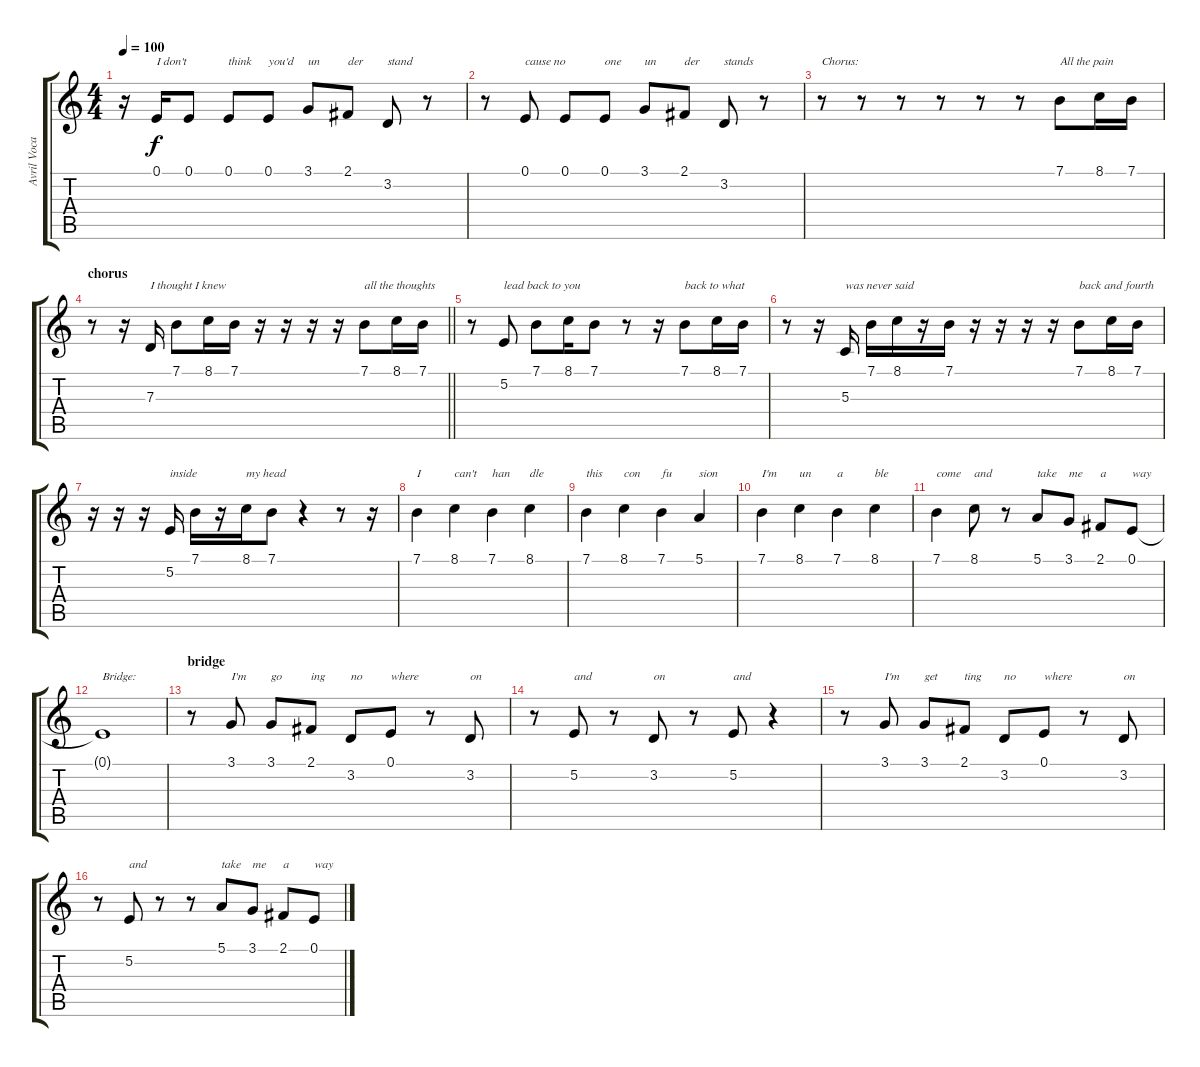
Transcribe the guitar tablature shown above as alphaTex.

\track ("Avril Vocals" "Avril Voca") {instrument oboe}
\staff {score tabs}
\tuning (E4 B3 G3 D3 A2 D2) {hide}
\ts (4 4)
\tempo 100
\clef g2
\ks c
r.16{dy f} 0.1.16{txt "I don't"} 0.1.8 0.1.8{txt "think"} 0.1.8{txt "you'd"} 3.1.8{txt "un"} 2.1.8{txt "der"} 3.2.8{txt "stand"} r.8 |
r.8 0.1.8{txt "cause no"} 0.1.8 0.1.8{txt "one"} 3.1.8{txt "un"} 2.1.8{txt "der"} 3.2.8{txt "stands"} r.8 |
r.8{txt "Chorus:"} r.8 r.8 r.8 r.8 r.8 7.1.8{txt "All the pain"} 8.1.16 7.1.16 |
\section ("" "chorus")
\barLineRight lightlight
r.8 r.16 7.3.16{txt "I thought I knew"} 7.1.8 8.1.16 7.1.16 r.16 r.16 r.16 r.16 7.1.8{txt "all the thoughts"} 8.1.16 7.1.16 |
r.8 5.2.8{txt "lead back to you"} 7.1.8 8.1.16 7.1.8 r.8 r.16 7.1.8{txt "back to what"} 8.1.16 7.1.16 |
r.8 r.16 5.3.16{txt "was never said"} 7.1.16 8.1.16 r.16 7.1.16 r.16 r.16 r.16 r.16 7.1.8{txt "back and fourth"} 8.1.16 7.1.16 |
r.16 r.16 r.16 5.2.16{txt "inside"} 7.1.16 r.16 8.1.16{txt "my head"} 7.1.8 r.4 r.8 r.16 |
7.1.4{txt "I"} 8.1.4{txt "can't"} 7.1.4{txt "han"} 8.1.4{txt "dle"} |
7.1.4{txt "this"} 8.1.4{txt "con"} 7.1.4{txt "fu"} 5.1.4{txt "sion"} |
7.1.4{txt "I'm"} 8.1.4{txt "un"} 7.1.4{txt "a"} 8.1.4{txt "ble"} |
7.1.4{txt "come"} 8.1.8{txt "and"} r.8 5.1.8{txt "take"} 3.1.8{txt "me"} 2.1.8{txt "a"} 0.1.8{txt "way"} |
0.1{t}.1{txt "Bridge:"} |
\section ("" "bridge")
r.8 3.1.8{txt "I'm"} 3.1.8{txt "go"} 2.1.8{txt "ing"} 3.2.8{txt "no"} 0.1.8{txt "where"} r.8 3.2.8{txt "on"} |
r.8 5.2.8{txt "and"} r.8 3.2.8{txt "on"} r.8 5.2.8{txt "and"} r.4 |
r.8 3.1.8{txt "I'm"} 3.1.8{txt "get"} 2.1.8{txt "ting"} 3.2.8{txt "no"} 0.1.8{txt "where"} r.8 3.2.8{txt "on"} |
r.8 5.2.8{txt "and"} r.8 r.8 5.1.8{txt "take"} 3.1.8{txt "me"} 2.1.8{txt "a"} 0.1.8{txt "way"}
